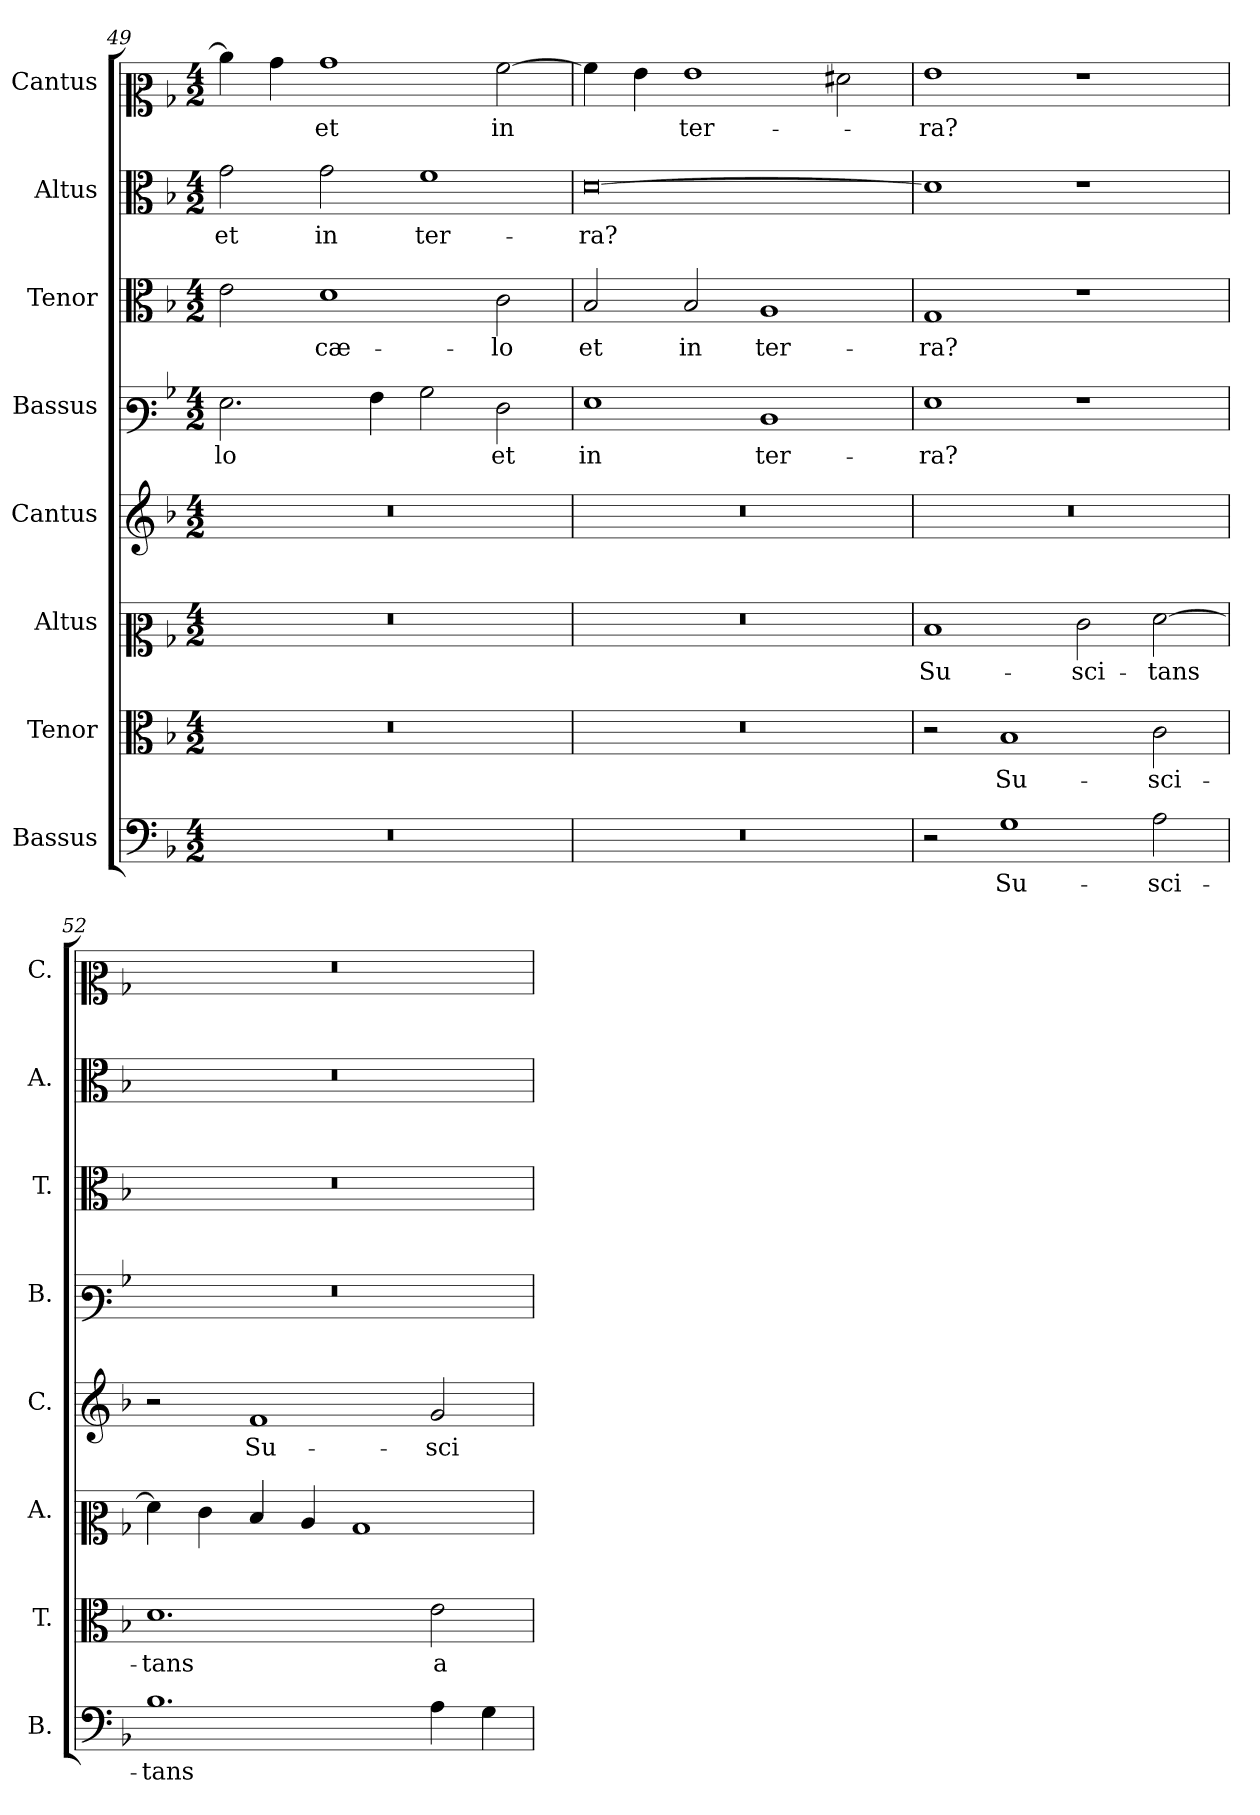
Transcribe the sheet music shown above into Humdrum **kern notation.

**kern	**text	**kern	**text	**kern	**text	**kern	**text	**kern	**text	**kern	**text	**kern	**text	**kern	**text
*part8	*part8	*part7	*part7	*part6	*part6	*part5	*part5	*part4	*part4	*part3	*part3	*part2	*part2	*part1	*part1
*staff8	*staff8	*staff7	*staff7	*staff6	*staff6	*staff5	*staff5	*staff4	*staff4	*staff3	*staff3	*staff2	*staff2	*staff1	*staff1
*I"Bassus	*	*I"Tenor	*	*I"Altus	*	*I"Cantus	*	*I"Bassus	*	*I"Tenor	*	*I"Altus	*	*I"Cantus	*
*I'B.	*	*I'T.	*	*I'A.	*	*I'C.	*	*I'B.	*	*I'T.	*	*I'A.	*	*I'C.	*
*clefF4	*	*clefC3	*	*clefC2	*	*clefG2	*	*clefF3	*	*clefC3	*	*clefC3	*	*clefC2	*
*k[b-]	*	*k[b-]	*	*k[b-]	*	*k[b-]	*	*k[b-]	*	*k[b-]	*	*k[b-]	*	*k[b-]	*
*M4/2	*	*M4/2	*	*M4/2	*	*M4/2	*	*M4/2	*	*M4/2	*	*M4/2	*	*M4/2	*
=49	=49	=49	=49	=49	=49	=49	=49	=49	=49	=49	=49	=49	=49	=49	=49
!	!	!	!	!	!	!	!	!	!LO:LY:b	!	!	!	!LO:LY:b	!	!
0r	.	0r	.	0r	.	0r	.	2.G\	-lo	2e\	.	2g\	et	4cc\]	.
.	.	.	.	.	.	.	.	.	.	.	.	.	.	4b-\	.
!	!	!	!	!	!	!	!	!	!	!	!LO:LY:b	!	!LO:LY:b	!	!LO:LY:b
.	.	.	.	.	.	.	.	.	.	1d	cæ-	2g\	in	1b-	et
.	.	.	.	.	.	.	.	4A\	.	.	.	.	.	.	.
!	!	!	!	!	!	!	!	!	!	!	!	!	!LO:LY:b	!	!
.	.	.	.	.	.	.	.	2B-\	.	.	.	1f	ter-	.	.
!	!	!	!	!	!	!	!	!	!LO:LY:b	!	!LO:LY:b	!	!	!	!LO:LY:b
.	.	.	.	.	.	.	.	2F\	et	2c\	-lo	.	.	[2a\	in
=50	=50	=50	=50	=50	=50	=50	=50	=50	=50	=50	=50	=50	=50	=50	=50
!	!	!	!	!	!	!	!	!	!LO:LY:b	!	!LO:LY:b	!	!LO:LY:b	!	!
0r	.	0r	.	0r	.	0r	.	1G	in	2B-/	et	[0d	-ra?	4a\]	.
.	.	.	.	.	.	.	.	.	.	.	.	.	.	4g\	.
!	!	!	!	!	!	!	!	!	!	!	!LO:LY:b	!	!	!	!LO:LY:b
.	.	.	.	.	.	.	.	.	.	2B-/	in	.	.	1g	ter-
!	!	!	!	!	!	!	!	!	!LO:LY:b	!	!LO:LY:b	!	!	!	!
.	.	.	.	.	.	.	.	1D	ter-	1A	ter-	.	.	.	.
.	.	.	.	.	.	.	.	.	.	.	.	.	.	2f#X\	.
!!LO:LB:g=z
=51	=51	=51	=51	=51	=51	=51	=51	=51	=51	=51	=51	=51	=51	=51	=51
!	!	!	!	!	!LO:LY:b	!	!	!	!LO:LY:b	!	!LO:LY:b	!	!	!	!LO:LY:b
2r	.	2r	.	1d	Su-	0r	.	1G	-ra?	1G	-ra?	1d]	.	1g	-ra?
!	!LO:LY:b	!	!LO:LY:b	!	!	!	!	!	!	!	!	!	!	!	!
1G	Su-	1B-	Su-	.	.	.	.	.	.	.	.	.	.	.	.
!	!	!	!	!	!LO:LY:b	!	!	!	!	!	!	!	!	!	!
.	.	.	.	2e\	-sci-	.	.	1r	.	1r	.	1r	.	1r	.
!	!LO:LY:b	!	!LO:LY:b	!	!LO:LY:b	!	!	!	!	!	!	!	!	!	!
2A\	-sci-	2c\	-sci-	[2f\	-tans	.	.	.	.	.	.	.	.	.	.
=52	=52	=52	=52	=52	=52	=52	=52	=52	=52	=52	=52	=52	=52	=52	=52
!	!LO:LY:b	!	!LO:LY:b	!	!	!	!	!	!	!	!	!	!	!	!
1.B-	-tans	1.d	-tans	4f\]	.	2r	.	0r	.	0r	.	0r	.	0r	.
.	.	.	.	4e\	.	.	.	.	.	.	.	.	.	.	.
!	!	!	!	!	!	!	!LO:LY:b	!	!	!	!	!	!	!	!
.	.	.	.	4d/	.	1f	Su-	.	.	.	.	.	.	.	.
.	.	.	.	4c/	.	.	.	.	.	.	.	.	.	.	.
.	.	.	.	1B-	.	.	.	.	.	.	.	.	.	.	.
!	!	!	!LO:LY:b	!	!	!	!LO:LY:b	!	!	!	!	!	!	!	!
4A\	.	2e\	a	.	.	2g/	-sci-	.	.	.	.	.	.	.	.
4G\	.	.	.	.	.	.	.	.	.	.	.	.	.	.	.
=	=	=	=	=	=	=	=	=	=	=	=	=	=	=	=
*-	*-	*-	*-	*-	*-	*-	*-	*-	*-	*-	*-	*-	*-	*-	*-
